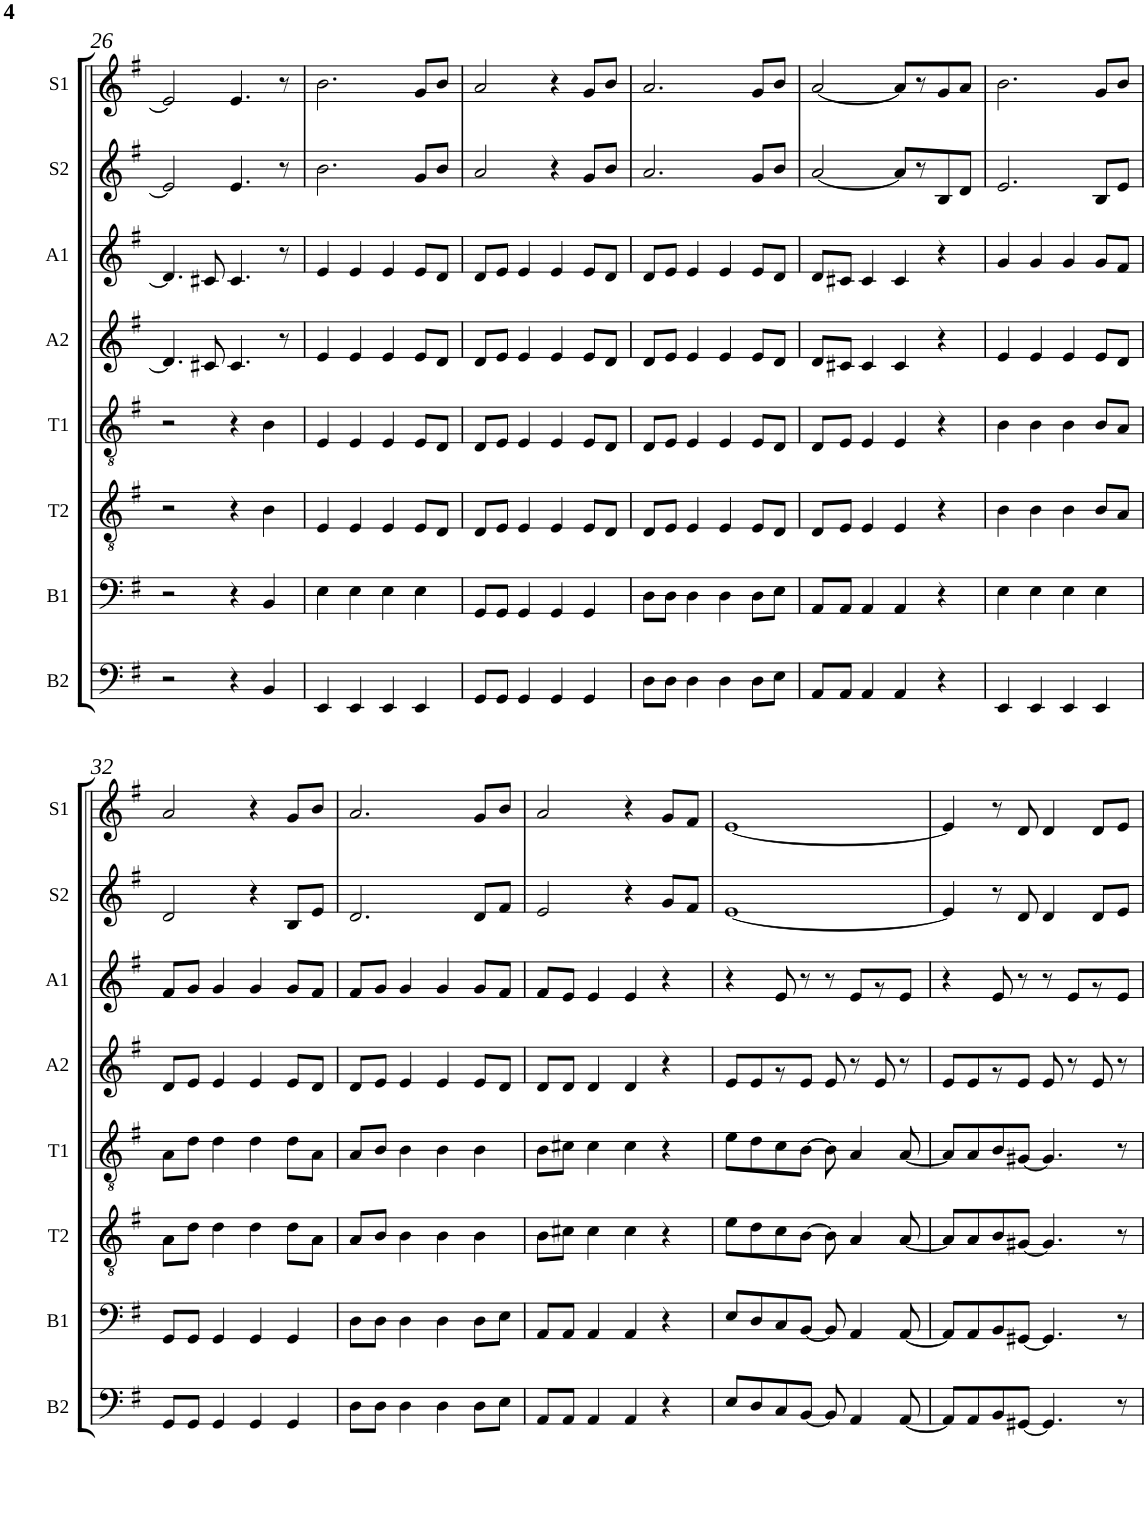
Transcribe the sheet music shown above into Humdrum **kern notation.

**kern	**kern	**kern	**kern	**kern	**kern	**kern	**kern
*part8	*part7	*part6	*part5	*part4	*part3	*part2	*part1
*staff8	*staff7	*staff6	*staff5	*staff4	*staff3	*staff2	*staff1
*I"Bass 2	*I"Bass 1	*I"Tenor 2	*I"Tenor 1	*I"Alto 2	*I"Alto 1	*I"Soprano 2	*I"Soprano 1
*I'B2	*I'B1	*I'T2	*I'T1	*I'A2	*I'A1	*I'S2	*I'S1
!!LO:PB:g=z
*clefF4	*clefF4	*clefGv2	*clefGv2	*clefG2	*clefG2	*clefG2	*clefG2
*k[f#]	*k[f#]	*k[f#]	*k[f#]	*k[f#]	*k[f#]	*k[f#]	*k[f#]
*G:	*G:	*G:	*G:	*G:	*G:	*G:	*G:
*M4/4	*M4/4	*M4/4	*M4/4	*M4/4	*M4/4	*M4/4	*M4/4
=26	=26	=26	=26	=26	=26	=26	=26
2r	2r	2r	2r	4.d/]	4.d/]	2e/]	2e/]
.	.	.	.	8c#X/	8c#X/	.	.
4r	4r	4r	4r	4.c#/	4.c#/	4.e/	4.e/
4BB/	4BB/	4B\	4B\	.	.	.	.
.	.	.	.	8r	8r	8r	8r
=27	=27	=27	=27	=27	=27	=27	=27
4EE/	4E\	4E/	4E/	4e/	4e/	2.b\	2.b\
4EE/	4E\	4E/	4E/	4e/	4e/	.	.
4EE/	4E\	4E/	4E/	4e/	4e/	.	.
4EE/	4E\	8E/L	8E/L	8e/L	8e/L	8g/L	8g/L
.	.	8D/J	8D/J	8d/J	8d/J	8b/J	8b/J
=28	=28	=28	=28	=28	=28	=28	=28
8GG/L	8GG/L	8D/L	8D/L	8d/L	8d/L	2a/	2a/
8GG/J	8GG/J	8E/J	8E/J	8e/J	8e/J	.	.
4GG/	4GG/	4E/	4E/	4e/	4e/	.	.
4GG/	4GG/	4E/	4E/	4e/	4e/	4r	4r
4GG/	4GG/	8E/L	8E/L	8e/L	8e/L	8g/L	8g/L
.	.	8D/J	8D/J	8d/J	8d/J	8b/J	8b/J
=29	=29	=29	=29	=29	=29	=29	=29
8D\L	8D\L	8D/L	8D/L	8d/L	8d/L	2.a/	2.a/
8D\J	8D\J	8E/J	8E/J	8e/J	8e/J	.	.
4D\	4D\	4E/	4E/	4e/	4e/	.	.
4D\	4D\	4E/	4E/	4e/	4e/	.	.
8D\L	8D\L	8E/L	8E/L	8e/L	8e/L	8g/L	8g/L
8E\J	8E\J	8D/J	8D/J	8d/J	8d/J	8b/J	8b/J
=30	=30	=30	=30	=30	=30	=30	=30
8AA/L	8AA/L	8D/L	8D/L	8d/L	8d/L	[2a/	[2a/
8AA/J	8AA/J	8E/J	8E/J	8c#X/J	8c#X/J	.	.
4AA/	4AA/	4E/	4E/	4c#/	4c#/	.	.
4AA/	4AA/	4E/	4E/	4c#/	4c#/	8a/L]	8a/L]
.	.	.	.	.	.	8r	8r
4r	4r	4r	4r	4r	4r	8B/	8g/
.	.	.	.	.	.	8d/J	8a/J
=31	=31	=31	=31	=31	=31	=31	=31
4EE/	4E\	4B\	4B\	4e/	4g/	2.e/	2.b\
4EE/	4E\	4B\	4B\	4e/	4g/	.	.
4EE/	4E\	4B\	4B\	4e/	4g/	.	.
4EE/	4E\	8B/L	8B/L	8e/L	8g/L	8B/L	8g/L
.	.	8A/J	8A/J	8d/J	8f#/J	8e/J	8b/J
!!LO:LB:g=z
=32	=32	=32	=32	=32	=32	=32	=32
8GG/L	8GG/L	8A\L	8A\L	8d/L	8f#/L	2d/	2a/
8GG/J	8GG/J	8d\J	8d\J	8e/J	8g/J	.	.
4GG/	4GG/	4d\	4d\	4e/	4g/	.	.
4GG/	4GG/	4d\	4d\	4e/	4g/	4r	4r
4GG/	4GG/	8d\L	8d\L	8e/L	8g/L	8B/L	8g/L
.	.	8A\J	8A\J	8d/J	8f#/J	8e/J	8b/J
=33	=33	=33	=33	=33	=33	=33	=33
8D\L	8D\L	8A/L	8A/L	8d/L	8f#/L	2.d/	2.a/
8D\J	8D\J	8B/J	8B/J	8e/J	8g/J	.	.
4D\	4D\	4B\	4B\	4e/	4g/	.	.
4D\	4D\	4B\	4B\	4e/	4g/	.	.
8D\L	8D\L	4B\	4B\	8e/L	8g/L	8d/L	8g/L
8E\J	8E\J	.	.	8d/J	8f#/J	8f#/J	8b/J
=34	=34	=34	=34	=34	=34	=34	=34
8AA/L	8AA/L	8B\L	8B\L	8d/L	8f#/L	2e/	2a/
8AA/J	8AA/J	8c#X\J	8c#X\J	8d/J	8e/J	.	.
4AA/	4AA/	4c#\	4c#\	4d/	4e/	.	.
4AA/	4AA/	4c#\	4c#\	4d/	4e/	4r	4r
4r	4r	4r	4r	4r	4r	8g/L	8g/L
.	.	.	.	.	.	8f#/J	8f#/J
=35	=35	=35	=35	=35	=35	=35	=35
8E/L	8E/L	8e\L	8e\L	8e/L	4r	[1e	[1e
8D/	8D/	8d\	8d\	8e/	.	.	.
8C/	8C/	8c\	8c\	8r	8e/	.	.
[8BB/J	[8BB/J	[8B\J	[8B\J	8e/J	8r	.	.
8BB/]	8BB/]	8B\]	8B\]	8e/	8r	.	.
4AA/	4AA/	4A/	4A/	8r	8e/L	.	.
.	.	.	.	8e/	8r	.	.
[8AA/	[8AA/	[8A/	[8A/	8r	8e/J	.	.
=36	=36	=36	=36	=36	=36	=36	=36
8AA/L]	8AA/L]	8A/L]	8A/L]	8e/L	4r	4e/]	4e/]
8AA/	8AA/	8A/	8A/	8e/	.	.	.
8BB/	8BB/	8B/	8B/	8r	8e/	8r	8r
[8GG#X/J	[8GG#X/J	[8G#X/J	[8G#X/J	8e/J	8r	8d/	8d/
4.GG#/]	4.GG#/]	4.G#/]	4.G#/]	8e/	8r	4d/	4d/
.	.	.	.	8r	8e/L	.	.
.	.	.	.	8e/	8r	8d/L	8d/L
8r	8r	8r	8r	8r	8e/J	8e/J	8e/J
=	=	=	=	=	=	=	=
*-	*-	*-	*-	*-	*-	*-	*-
